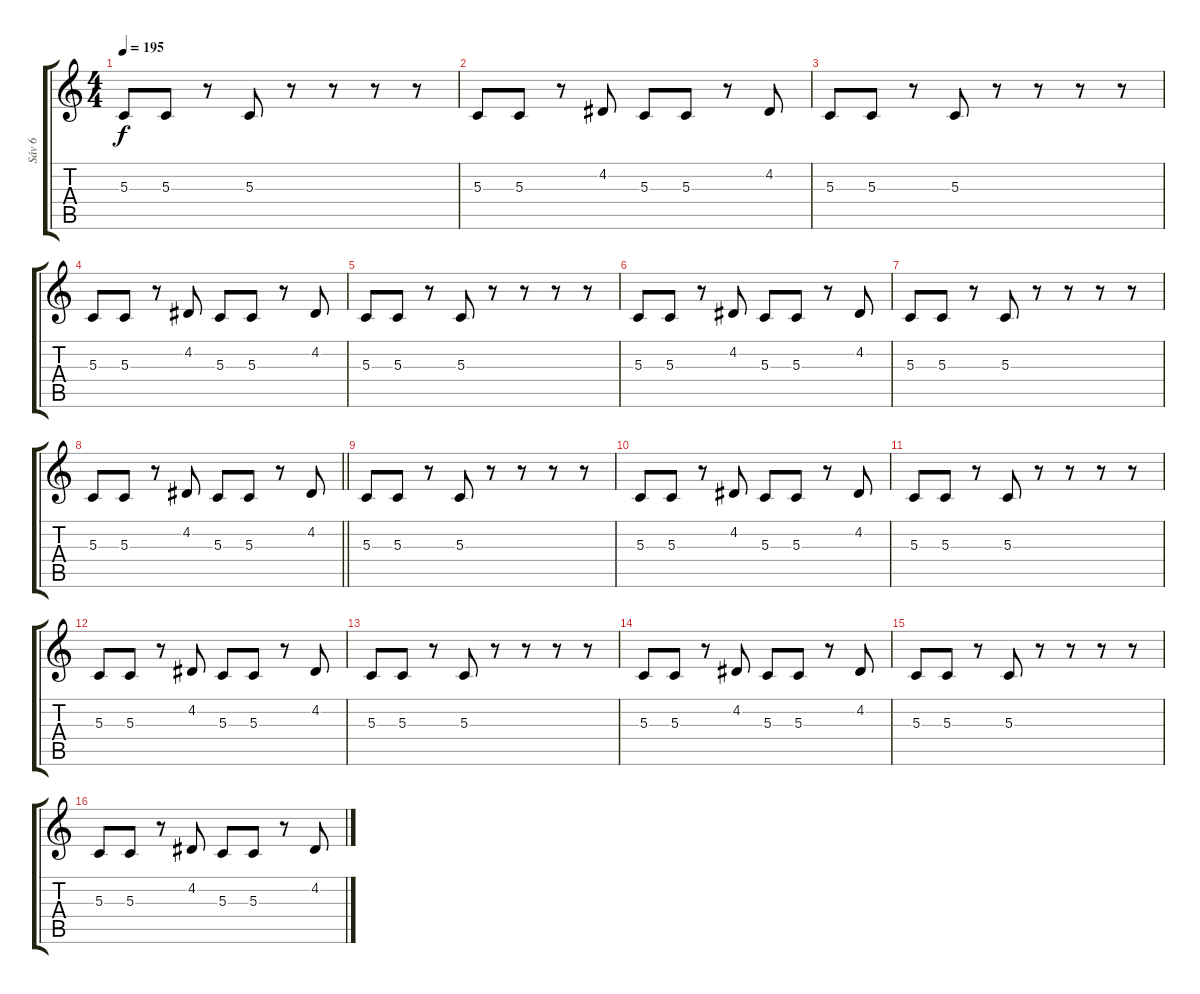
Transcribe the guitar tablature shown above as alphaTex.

\track ("Sáv 6" "Sáv 6") {instrument panflute}
\staff {score tabs}
\tuning (E4 B3 G3 D3 A2 E2) {hide}
\ts (4 4)
\tempo 195
\clef g2
\ks c
5.3.8{dy f} 5.3.8 r.8 5.3.8 r.8 r.8 r.8 r.8 |
5.3.8 5.3.8 r.8 4.2.8 5.3.8 5.3.8 r.8 4.2.8 |
5.3.8 5.3.8 r.8 5.3.8 r.8 r.8 r.8 r.8 |
5.3.8 5.3.8 r.8 4.2.8 5.3.8 5.3.8 r.8 4.2.8 |
5.3.8 5.3.8 r.8 5.3.8 r.8 r.8 r.8 r.8 |
5.3.8 5.3.8 r.8 4.2.8 5.3.8 5.3.8 r.8 4.2.8 |
5.3.8 5.3.8 r.8 5.3.8 r.8 r.8 r.8 r.8 |
\barLineRight lightlight
5.3.8 5.3.8 r.8 4.2.8 5.3.8 5.3.8 r.8 4.2.8 |
\section ("" "")
5.3.8 5.3.8 r.8 5.3.8 r.8 r.8 r.8 r.8 |
5.3.8 5.3.8 r.8 4.2.8 5.3.8 5.3.8 r.8 4.2.8 |
5.3.8 5.3.8 r.8 5.3.8 r.8 r.8 r.8 r.8 |
5.3.8 5.3.8 r.8 4.2.8 5.3.8 5.3.8 r.8 4.2.8 |
5.3.8 5.3.8 r.8 5.3.8 r.8 r.8 r.8 r.8 |
5.3.8 5.3.8 r.8 4.2.8 5.3.8 5.3.8 r.8 4.2.8 |
5.3.8 5.3.8 r.8 5.3.8 r.8 r.8 r.8 r.8 |
5.3.8 5.3.8 r.8 4.2.8 5.3.8 5.3.8 r.8 4.2.8
